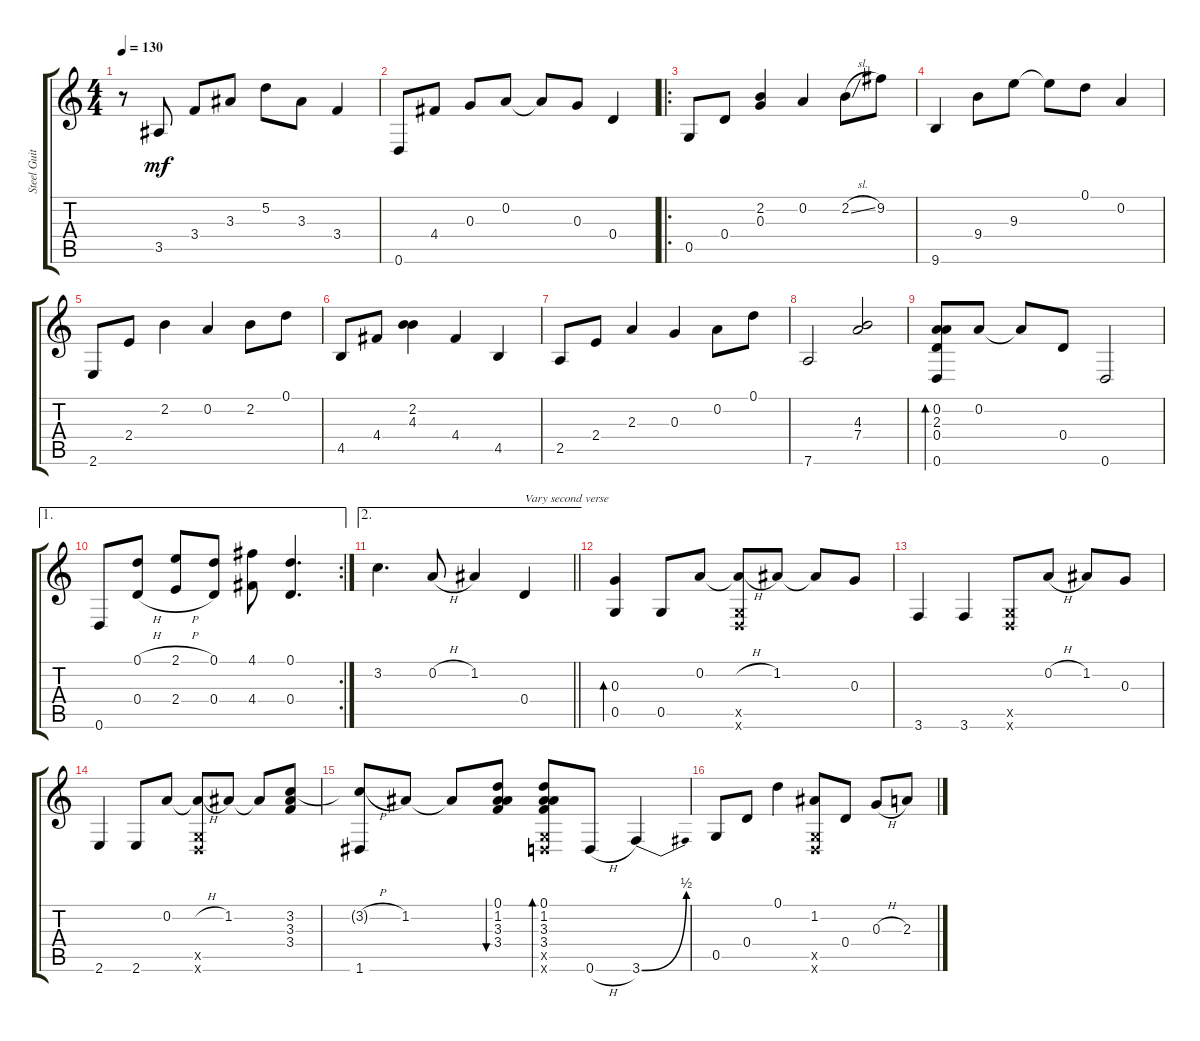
\track ("Steel Guitar" "Steel Guit") {instrument acousticguitarsteel}
\staff {score tabs}
\tuning (D4 A3 G3 D3 G2 D2) {hide}
\ts (4 4)
\tempo 130
\clef g2
\ks c
r.8{dy mf} 3.5.8 3.4.8 3.3.8 5.2.8 3.3.8 3.4.4 |
0.6.8 4.4.8 0.3.8 0.2.8 0.2{t}.8 0.3.8 0.4.4 |
\ro
0.5.8 0.4.8 (2.2 0.3).4 0.2.4 2.2{sl}.8 9.2.8 |
9.6.4 9.4.8 9.3.8 9.3{t}.8 0.1.8 0.2.4 |
2.6.8 2.4.8 2.2.4 0.2.4 2.2.8 0.1.8 |
4.5.8 4.4.8 (2.2 4.3).4 4.4.4 4.5.4 |
2.5.8 2.4.8 2.3.4 0.3.4 0.2.8 0.1.8 |
7.6.2 (4.3 7.4).2 |
(0.2 2.3 0.4 0.6).8{bd 30} 0.2.8 0.2{t}.8 0.4.8 0.6.2 |
\ae 1
\rc 2
0.6.8 (0.1{h} 0.4{h}).8 (2.1{h} 2.4{h}).8 (0.1 0.4).8 (4.1 4.4).8 (0.1 0.4).4{d} |
\ae 2
\barLineRight lightlight
3.2.4{d} 0.2{h}.8 1.2.4 0.4.4{txt "Vary second verse"} |
(0.3 0.5).4{bd 30} 0.5.8 0.2.8 (0.2{h t} 0.5{x} 0.6{x}).8 1.2.8 1.2{t}.8 0.3.8 |
3.6.4 3.6.4 (0.5{x} 0.6{x}).8 0.2{h}.8 1.2.8 0.3.8 |
2.6.4 2.6.8 0.2.8 (0.2{h t} 0.5{x} 0.6{x}).8 1.2.8 1.2{t}.8 (3.2 3.3 3.4).8 |
(3.2{h t} 1.6).8 1.2.8 1.2{t}.8 (0.1 1.2 3.3 3.4).8{bu 30} (0.1 1.2 3.3 3.4 0.5{x} 0.6{x}).8{bd 30} 0.6{h}.8 3.6{be (bend 0 0 60 2)}.4 |
0.5.8 0.4.8 0.1.4 (1.2 0.5{x} 0.6{x}).8 0.4.8 0.3{h}.8 2.3.8
